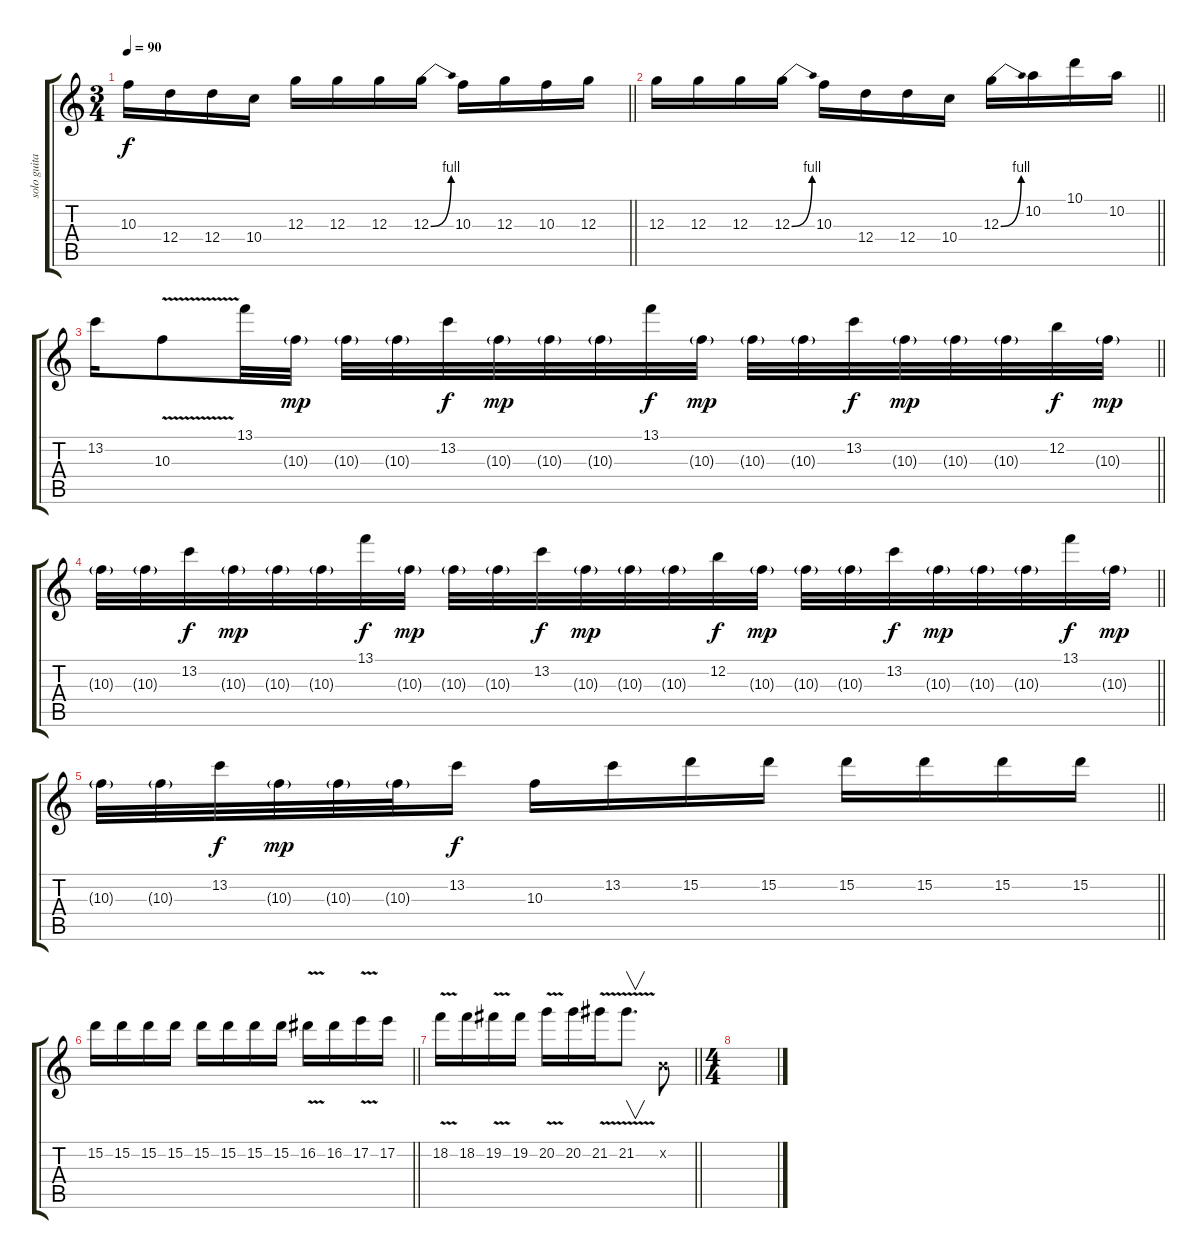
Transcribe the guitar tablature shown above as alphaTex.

\track ("solo guitar" "solo guita") {instrument overdrivenguitar}
\staff {score tabs}
\tuning (E4 B3 G3 D3 A2 E2) {hide}
\ts (3 4)
\tempo 90
\clef g2
\barLineRight lightlight
\ks c
10.3.16{dy f} 12.4.16 12.4.16 10.4.16 12.3.16 12.3.16 12.3.16 12.3{be (bend 0 0 60 4)}.16 10.3.16 12.3.16 10.3.16 12.3.16 |
\barLineRight lightlight
12.3.16 12.3.16 12.3.16 12.3{be (bend 0 0 60 4)}.16 10.3.16 12.4.16 12.4.16 10.4.16 12.3{be (bend 0 0 60 4)}.16 10.2.16 10.1.16 10.2.16 |
\barLineRight lightlight
13.2.16 10.3{v}.8 13.1.32 10.3{g}.32{dy mp} 10.3{g}.32 10.3{g}.32 13.2.32{dy f} 10.3{g}.32{dy mp} 10.3{g}.32 10.3{g}.32 13.1.32{dy f} 10.3{g}.32{dy mp} 10.3{g}.32 10.3{g}.32 13.2.32{dy f} 10.3{g}.32{dy mp} 10.3{g}.32 10.3{g}.32 12.2.32{dy f} 10.3{g}.32{dy mp} |
\barLineRight lightlight
10.3{g}.32 10.3{g}.32 13.2.32{dy f} 10.3{g}.32{dy mp} 10.3{g}.32 10.3{g}.32 13.1.32{dy f} 10.3{g}.32{dy mp} 10.3{g}.32 10.3{g}.32 13.2.32{dy f} 10.3{g}.32{dy mp} 10.3{g}.32 10.3{g}.32 12.2.32{dy f} 10.3{g}.32{dy mp} 10.3{g}.32 10.3{g}.32 13.2.32{dy f} 10.3{g}.32{dy mp} 10.3{g}.32 10.3{g}.32 13.1.32{dy f} 10.3{g}.32{dy mp} |
\barLineRight lightlight
10.3{g}.32 10.3{g}.32 13.2.32{dy f} 10.3{g}.32{dy mp} 10.3{g}.32 10.3{g}.32 13.2.16{dy f} 10.3.16 13.2.16 15.2.16 15.2.16 15.2.16 15.2.16 15.2.16 15.2.16 |
\barLineRight lightlight
15.2.16 15.2.16 15.2.16 15.2.16 15.2.16 15.2.16 15.2.16 15.2.16 16.2{v}.16 16.2.16 17.2{v}.16 17.2.16 |
\barLineRight lightlight
18.2{v}.16 18.2.16 19.2{v}.16 19.2.16 20.2{v}.16 20.2.16 21.2{v}.16 21.2{v}.8{v d} 0.2{x}.8 |
\ts (4 4)
